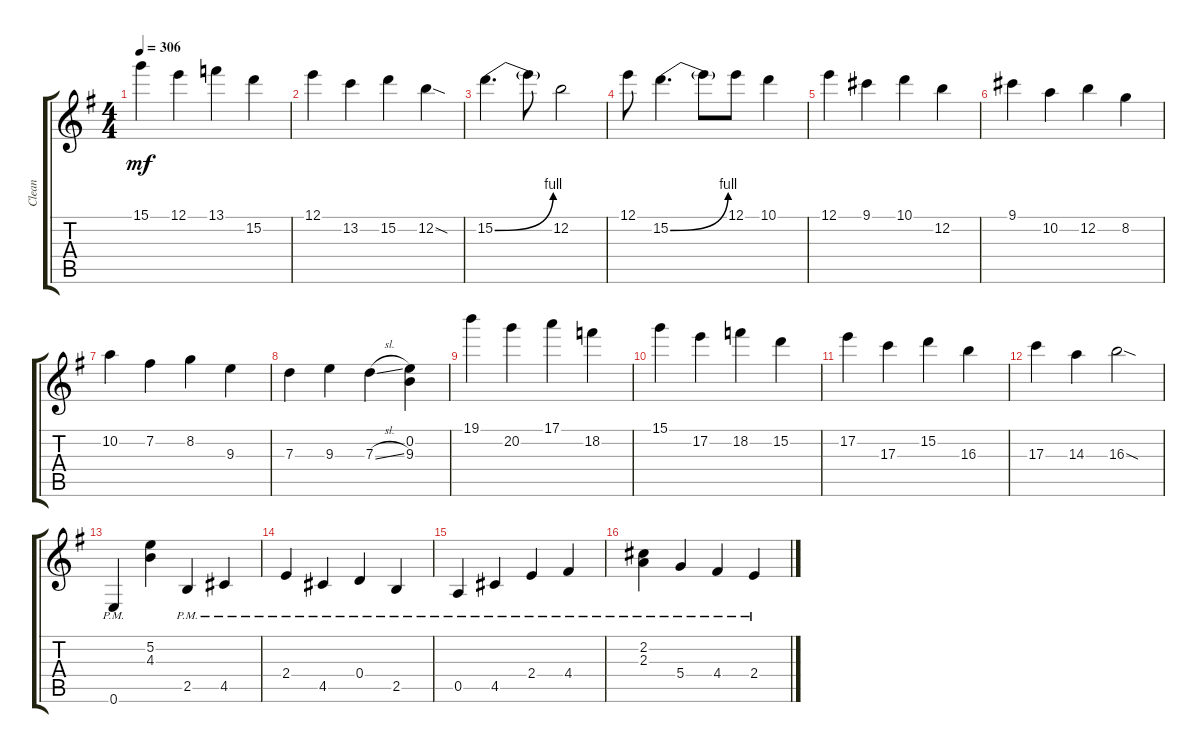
\track ("Clean" "Clean") {instrument electricguitarclean}
\staff {score tabs}
\tuning (E4 B3 G3 D3 A2 E2) {hide}
\ts (4 4)
\tempo 306
\clef g2
\ks g
15.1.4{dy mf} 12.1.4 13.1.4 15.2.4 |
12.1.4 13.2.4 15.2.4 12.2{sod}.4 |
15.2{be (bend 0 0 60 4)}.4{d} 15.2{t}.8 12.2.2 |
12.1.8 15.2{be (bend 0 0 60 4)}.4{d} 15.2{t}.8 12.1.8 10.1.4 |
12.1.4 9.1.4 10.1.4 12.2.4 |
9.1.4 10.2.4 12.2.4 8.2.4 |
10.2.4 7.2.4 8.2.4 9.3.4 |
7.3.4 9.3.4 7.3{sl}.4 (0.2 9.3).4 |
19.1.4 20.2.4 17.1.4 18.2.4 |
15.1.4 17.2.4 18.2.4 15.2.4 |
17.2.4 17.3.4 15.2.4 16.3.4 |
17.3.4 14.3.4 16.3{sod}.2 |
0.6{pm}.4 (5.2 4.3).4 2.5{pm}.4 4.5{pm}.4 |
2.4{pm}.4 4.5{pm}.4 0.4{pm}.4 2.5{pm}.4 |
0.5{pm}.4 4.5{pm}.4 2.4{pm}.4 4.4{pm}.4 |
(2.2{pm} 2.3{pm}).4 5.4{pm}.4 4.4{pm}.4 2.4{pm}.4
